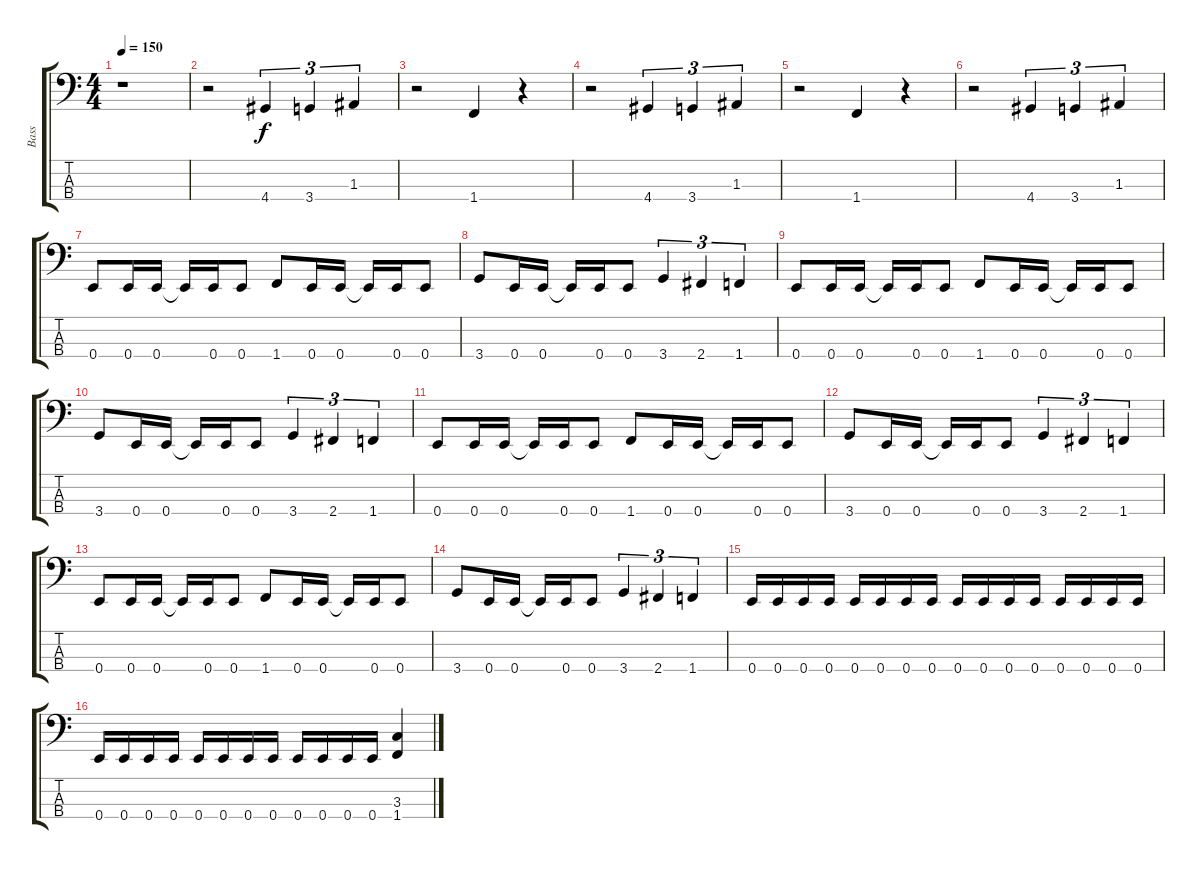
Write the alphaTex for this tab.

\track ("Bass" "Bass") {instrument electricbasspick}
\staff {score tabs}
\tuning (G2 D2 A1 E1) {hide}
\ts (4 4)
\tempo 150
\clef f4
\ks c
r.1{dy f} |
r.2 4.4.4{tu (3 2)} 3.4.4{tu (3 2)} 1.3.4{tu (3 2)} |
r.2 1.4.4 r.4 |
r.2 4.4.4{tu (3 2)} 3.4.4{tu (3 2)} 1.3.4{tu (3 2)} |
r.2 1.4.4 r.4 |
r.2 4.4.4{tu (3 2)} 3.4.4{tu (3 2)} 1.3.4{tu (3 2)} |
0.4.8 0.4.16 0.4.16 0.4{t}.16 0.4.16 0.4.8 1.4.8 0.4.16 0.4.16 0.4{t}.16 0.4.16 0.4.8 |
3.4.8 0.4.16 0.4.16 0.4{t}.16 0.4.16 0.4.8 3.4.4{tu (3 2)} 2.4.4{tu (3 2)} 1.4.4{tu (3 2)} |
0.4.8 0.4.16 0.4.16 0.4{t}.16 0.4.16 0.4.8 1.4.8 0.4.16 0.4.16 0.4{t}.16 0.4.16 0.4.8 |
3.4.8 0.4.16 0.4.16 0.4{t}.16 0.4.16 0.4.8 3.4.4{tu (3 2)} 2.4.4{tu (3 2)} 1.4.4{tu (3 2)} |
0.4.8 0.4.16 0.4.16 0.4{t}.16 0.4.16 0.4.8 1.4.8 0.4.16 0.4.16 0.4{t}.16 0.4.16 0.4.8 |
3.4.8 0.4.16 0.4.16 0.4{t}.16 0.4.16 0.4.8 3.4.4{tu (3 2)} 2.4.4{tu (3 2)} 1.4.4{tu (3 2)} |
0.4.8 0.4.16 0.4.16 0.4{t}.16 0.4.16 0.4.8 1.4.8 0.4.16 0.4.16 0.4{t}.16 0.4.16 0.4.8 |
3.4.8 0.4.16 0.4.16 0.4{t}.16 0.4.16 0.4.8 3.4.4{tu (3 2)} 2.4.4{tu (3 2)} 1.4.4{tu (3 2)} |
0.4.16 0.4.16 0.4.16 0.4.16 0.4.16 0.4.16 0.4.16 0.4.16 0.4.16 0.4.16 0.4.16 0.4.16 0.4.16 0.4.16 0.4.16 0.4.16 |
0.4.16 0.4.16 0.4.16 0.4.16 0.4.16 0.4.16 0.4.16 0.4.16 0.4.16 0.4.16 0.4.16 0.4.16 (3.3 1.4).4
